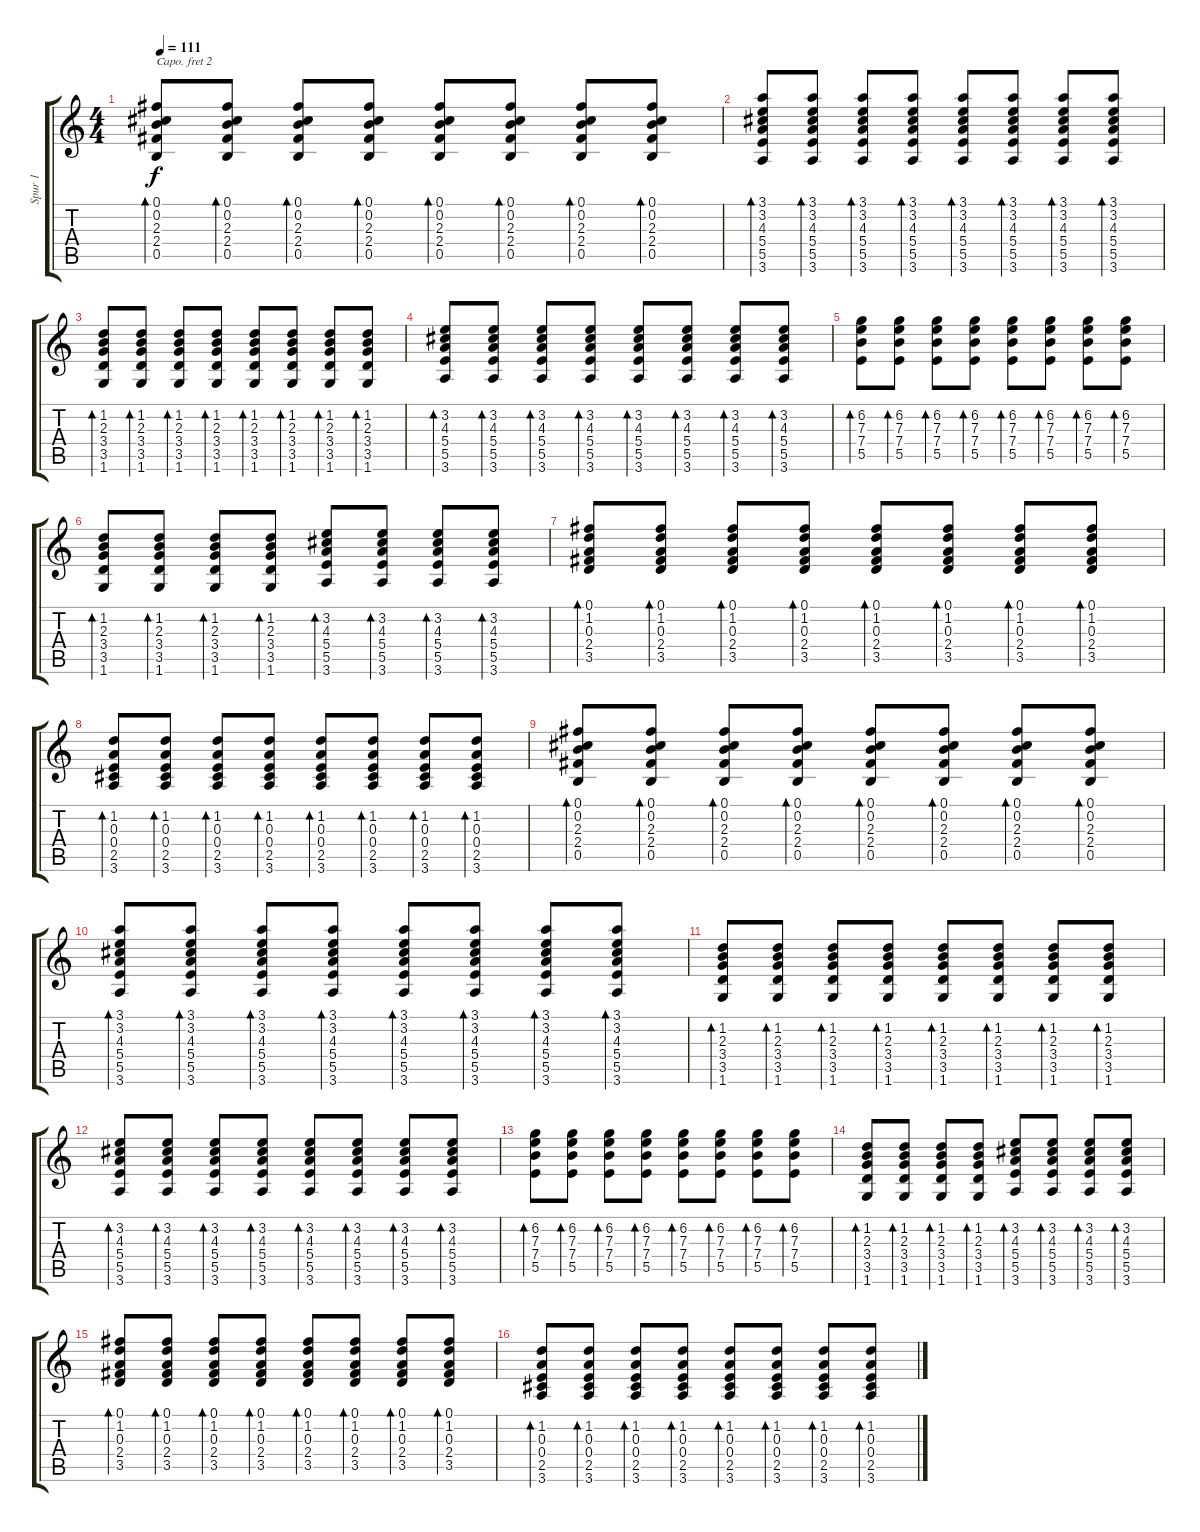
\track ("Spur 1" "Spur 1") {instrument electricguitarjazz}
\staff {score tabs}
\capo 2
\tuning (E4 B3 G3 D3 A2 E2) {hide}
\ts (4 4)
\tempo 111
\clef g2
\ks c
(0.1 0.2 2.3 2.4 0.5).8{bd 60 dy f} (0.1 0.2 2.3 2.4 0.5).8{bd 60} (0.1 0.2 2.3 2.4 0.5).8{bd 60} (0.1 0.2 2.3 2.4 0.5).8{bd 60} (0.1 0.2 2.3 2.4 0.5).8{bd 60} (0.1 0.2 2.3 2.4 0.5).8{bd 60} (0.1 0.2 2.3 2.4 0.5).8{bd 60} (0.1 0.2 2.3 2.4 0.5).8{bd 60} |
(3.1 3.2 4.3 5.4 5.5 3.6).8{bd 60} (3.1 3.2 4.3 5.4 5.5 3.6).8{bd 60} (3.1 3.2 4.3 5.4 5.5 3.6).8{bd 60} (3.1 3.2 4.3 5.4 5.5 3.6).8{bd 60} (3.1 3.2 4.3 5.4 5.5 3.6).8{bd 60} (3.1 3.2 4.3 5.4 5.5 3.6).8{bd 60} (3.1 3.2 4.3 5.4 5.5 3.6).8{bd 60} (3.1 3.2 4.3 5.4 5.5 3.6).8{bd 60} |
(1.2 2.3 3.4 3.5 1.6).8{bd 60} (1.2 2.3 3.4 3.5 1.6).8{bd 60} (1.2 2.3 3.4 3.5 1.6).8{bd 60} (1.2 2.3 3.4 3.5 1.6).8{bd 60} (1.2 2.3 3.4 3.5 1.6).8{bd 60} (1.2 2.3 3.4 3.5 1.6).8{bd 60} (1.2 2.3 3.4 3.5 1.6).8{bd 60} (1.2 2.3 3.4 3.5 1.6).8{bd 60} |
(3.2 4.3 5.4 5.5 3.6).8{bd 60} (3.2 4.3 5.4 5.5 3.6).8{bd 60} (3.2 4.3 5.4 5.5 3.6).8{bd 60} (3.2 4.3 5.4 5.5 3.6).8{bd 60} (3.2 4.3 5.4 5.5 3.6).8{bd 60} (3.2 4.3 5.4 5.5 3.6).8{bd 60} (3.2 4.3 5.4 5.5 3.6).8{bd 60} (3.2 4.3 5.4 5.5 3.6).8{bd 60} |
(6.2 7.3 7.4 5.5).8{bd 60} (6.2 7.3 7.4 5.5).8{bd 60} (6.2 7.3 7.4 5.5).8{bd 60} (6.2 7.3 7.4 5.5).8{bd 60} (6.2 7.3 7.4 5.5).8{bd 60} (6.2 7.3 7.4 5.5).8{bd 60} (6.2 7.3 7.4 5.5).8{bd 60} (6.2 7.3 7.4 5.5).8{bd 60} |
(1.2 2.3 3.4 3.5 1.6).8{bd 60} (1.2 2.3 3.4 3.5 1.6).8{bd 60} (1.2 2.3 3.4 3.5 1.6).8{bd 60} (1.2 2.3 3.4 3.5 1.6).8{bd 60} (3.2 4.3 5.4 5.5 3.6).8{bd 60} (3.2 4.3 5.4 5.5 3.6).8{bd 60} (3.2 4.3 5.4 5.5 3.6).8{bd 60} (3.2 4.3 5.4 5.5 3.6).8{bd 60} |
(0.1 1.2 0.3 2.4 3.5).8{bd 60} (0.1 1.2 0.3 2.4 3.5).8{bd 60} (0.1 1.2 0.3 2.4 3.5).8{bd 60} (0.1 1.2 0.3 2.4 3.5).8{bd 60} (0.1 1.2 0.3 2.4 3.5).8{bd 60} (0.1 1.2 0.3 2.4 3.5).8{bd 60} (0.1 1.2 0.3 2.4 3.5).8{bd 60} (0.1 1.2 0.3 2.4 3.5).8{bd 60} |
(1.2 0.3 0.4 2.5 3.6).8{bd 60} (1.2 0.3 0.4 2.5 3.6).8{bd 60} (1.2 0.3 0.4 2.5 3.6).8{bd 60} (1.2 0.3 0.4 2.5 3.6).8{bd 60} (1.2 0.3 0.4 2.5 3.6).8{bd 60} (1.2 0.3 0.4 2.5 3.6).8{bd 60} (1.2 0.3 0.4 2.5 3.6).8{bd 60} (1.2 0.3 0.4 2.5 3.6).8{bd 60} |
(0.1 0.2 2.3 2.4 0.5).8{bd 60} (0.1 0.2 2.3 2.4 0.5).8{bd 60} (0.1 0.2 2.3 2.4 0.5).8{bd 60} (0.1 0.2 2.3 2.4 0.5).8{bd 60} (0.1 0.2 2.3 2.4 0.5).8{bd 60} (0.1 0.2 2.3 2.4 0.5).8{bd 60} (0.1 0.2 2.3 2.4 0.5).8{bd 60} (0.1 0.2 2.3 2.4 0.5).8{bd 60} |
(3.1 3.2 4.3 5.4 5.5 3.6).8{bd 60} (3.1 3.2 4.3 5.4 5.5 3.6).8{bd 60} (3.1 3.2 4.3 5.4 5.5 3.6).8{bd 60} (3.1 3.2 4.3 5.4 5.5 3.6).8{bd 60} (3.1 3.2 4.3 5.4 5.5 3.6).8{bd 60} (3.1 3.2 4.3 5.4 5.5 3.6).8{bd 60} (3.1 3.2 4.3 5.4 5.5 3.6).8{bd 60} (3.1 3.2 4.3 5.4 5.5 3.6).8{bd 60} |
(1.2 2.3 3.4 3.5 1.6).8{bd 60} (1.2 2.3 3.4 3.5 1.6).8{bd 60} (1.2 2.3 3.4 3.5 1.6).8{bd 60} (1.2 2.3 3.4 3.5 1.6).8{bd 60} (1.2 2.3 3.4 3.5 1.6).8{bd 60} (1.2 2.3 3.4 3.5 1.6).8{bd 60} (1.2 2.3 3.4 3.5 1.6).8{bd 60} (1.2 2.3 3.4 3.5 1.6).8{bd 60} |
(3.2 4.3 5.4 5.5 3.6).8{bd 60} (3.2 4.3 5.4 5.5 3.6).8{bd 60} (3.2 4.3 5.4 5.5 3.6).8{bd 60} (3.2 4.3 5.4 5.5 3.6).8{bd 60} (3.2 4.3 5.4 5.5 3.6).8{bd 60} (3.2 4.3 5.4 5.5 3.6).8{bd 60} (3.2 4.3 5.4 5.5 3.6).8{bd 60} (3.2 4.3 5.4 5.5 3.6).8{bd 60} |
(6.2 7.3 7.4 5.5).8{bd 60} (6.2 7.3 7.4 5.5).8{bd 60} (6.2 7.3 7.4 5.5).8{bd 60} (6.2 7.3 7.4 5.5).8{bd 60} (6.2 7.3 7.4 5.5).8{bd 60} (6.2 7.3 7.4 5.5).8{bd 60} (6.2 7.3 7.4 5.5).8{bd 60} (6.2 7.3 7.4 5.5).8{bd 60} |
(1.2 2.3 3.4 3.5 1.6).8{bd 60} (1.2 2.3 3.4 3.5 1.6).8{bd 60} (1.2 2.3 3.4 3.5 1.6).8{bd 60} (1.2 2.3 3.4 3.5 1.6).8{bd 60} (3.2 4.3 5.4 5.5 3.6).8{bd 60} (3.2 4.3 5.4 5.5 3.6).8{bd 60} (3.2 4.3 5.4 5.5 3.6).8{bd 60} (3.2 4.3 5.4 5.5 3.6).8{bd 60} |
(0.1 1.2 0.3 2.4 3.5).8{bd 60 volume 12} (0.1 1.2 0.3 2.4 3.5).8{bd 60} (0.1 1.2 0.3 2.4 3.5).8{bd 60} (0.1 1.2 0.3 2.4 3.5).8{bd 60} (0.1 1.2 0.3 2.4 3.5).8{bd 60} (0.1 1.2 0.3 2.4 3.5).8{bd 60} (0.1 1.2 0.3 2.4 3.5).8{bd 60} (0.1 1.2 0.3 2.4 3.5).8{bd 60} |
(1.2 0.3 0.4 2.5 3.6).8{bd 60} (1.2 0.3 0.4 2.5 3.6).8{bd 60} (1.2 0.3 0.4 2.5 3.6).8{bd 60} (1.2 0.3 0.4 2.5 3.6).8{bd 60} (1.2 0.3 0.4 2.5 3.6).8{bd 60} (1.2 0.3 0.4 2.5 3.6).8{bd 60} (1.2 0.3 0.4 2.5 3.6).8{bd 60} (1.2 0.3 0.4 2.5 3.6).8{bd 60}
